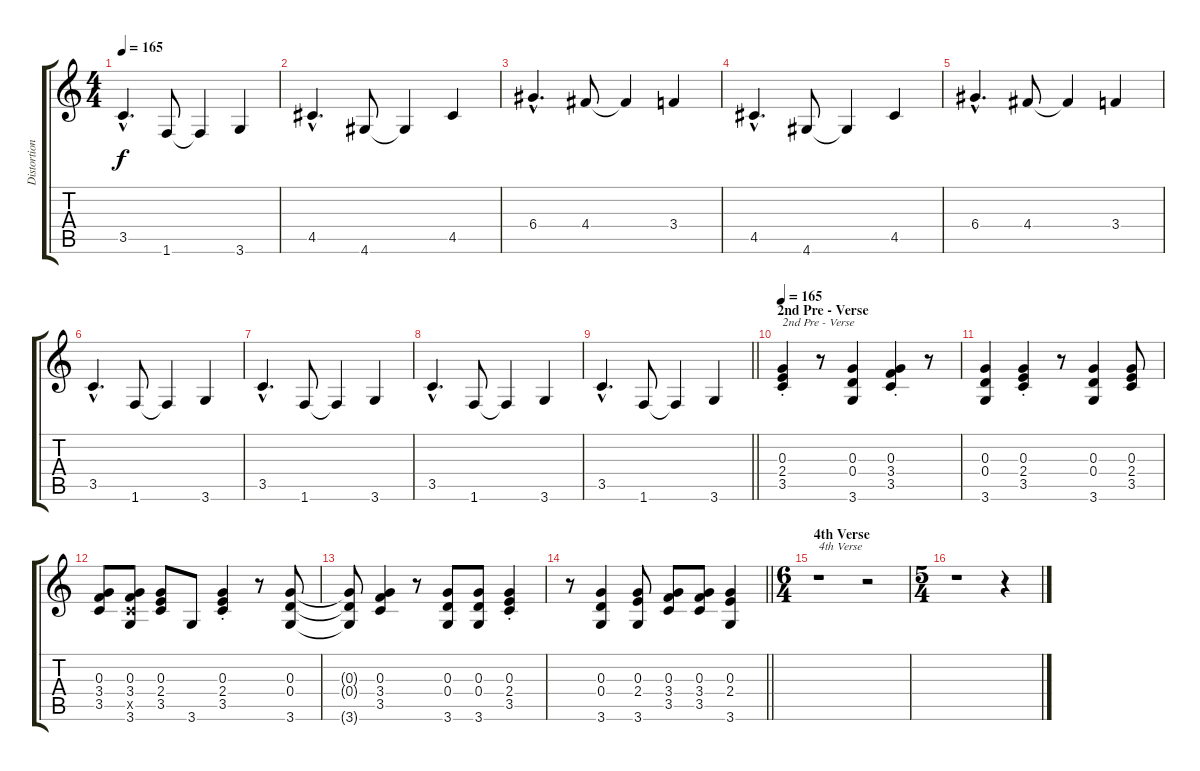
\track ("Distortion Gtr." "Distortion") {instrument distortionguitar}
\staff {score tabs}
\tuning (E4 B3 G3 D3 A2 E2) {hide}
\ts (4 4)
\tempo 165
\clef g2
\ks c
3.5{hac}.4{d dy f} 1.6.8 1.6{t}.4 3.6.4 |
4.5{hac}.4{d} 4.6.8 4.6{t}.4 4.5.4 |
6.4{hac}.4{d} 4.4.8 4.4{t}.4 3.4.4 |
4.5{hac}.4{d} 4.6.8 4.6{t}.4 4.5.4 |
6.4{hac}.4{d} 4.4.8 4.4{t}.4 3.4.4 |
3.5{hac}.4{d} 1.6.8 1.6{t}.4 3.6.4 |
3.5{hac}.4{d} 1.6.8 1.6{t}.4 3.6.4 |
3.5{hac}.4{d} 1.6.8 1.6{t}.4 3.6.4 |
\barLineRight lightlight
3.5{hac}.4{d} 1.6.8 1.6{t}.4 3.6.4 |
\section ("" "2nd Pre - Verse")
\tempo 165
(0.3{st} 2.4 3.5).4{txt "2nd Pre - Verse "} r.8 (0.3 0.4 3.6).4 (0.3{st} 3.4 3.5).4 r.8 |
(0.3 0.4 3.6).4 (0.3{st} 2.4 3.5).4 r.8 (0.3 0.4 3.6).4 (0.3 2.4 3.5).8 |
(0.3 3.4 3.5).8 (0.3 3.4 3.5{x} 3.6).8 (0.3 2.4 3.5).8 3.6.8 (0.3{st} 2.4 3.5).4 r.8 (0.3 0.4 3.6).8 |
(0.3{t} 0.4{t} 3.6{t}).8 (0.3 3.4 3.5).4 r.8 (0.3 0.4 3.6).8 (0.3 0.4 3.6).8 (0.3{st} 2.4 3.5).4 |
\barLineRight lightlight
r.8 (0.3 0.4 3.6).4 (0.3 2.4 3.6).8 (0.3 3.4 3.5).8 (0.3 3.4 3.5).8 (0.3 2.4 3.6).4 |
\ts (6 4)
\section ("" "4th Verse")
r.1{txt "4th Verse"} r.2 |
\ts (5 4)
r.1 r.4
